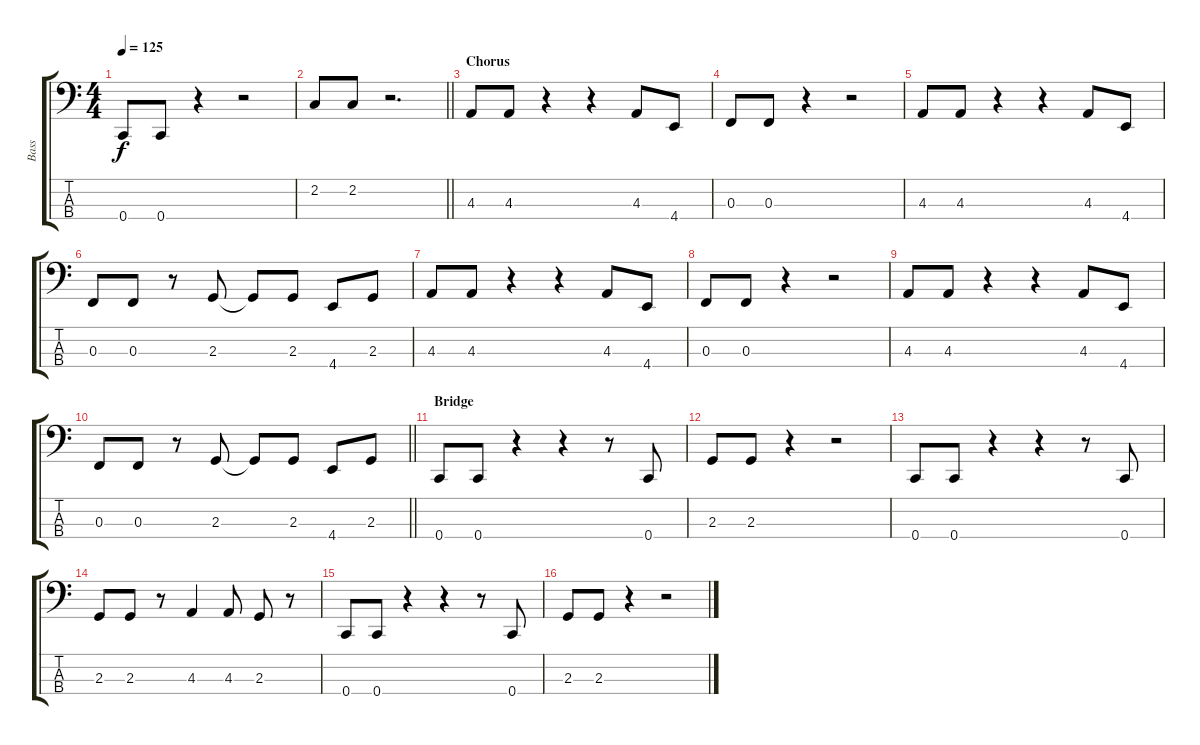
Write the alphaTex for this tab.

\track ("Bass" "Bass") {instrument synthbass2}
\staff {score tabs}
\tuning (Eb2 Bb1 F1 C1) {hide}
\ts (4 4)
\tempo 125
\clef f4
\ks c
0.4.8{dy f} 0.4.8 r.4 r.2 |
\barLineRight lightlight
2.2.8 2.2.8 r.2{d} |
\section ("" "Chorus")
4.3.8 4.3.8 r.4 r.4 4.3.8 4.4.8 |
0.3.8 0.3.8 r.4 r.2 |
4.3.8 4.3.8 r.4 r.4 4.3.8 4.4.8 |
0.3.8 0.3.8 r.8 2.3.8 2.3{t}.8 2.3.8 4.4.8 2.3.8 |
4.3.8 4.3.8 r.4 r.4 4.3.8 4.4.8 |
0.3.8 0.3.8 r.4 r.2 |
4.3.8 4.3.8 r.4 r.4 4.3.8 4.4.8 |
\barLineRight lightlight
0.3.8 0.3.8 r.8 2.3.8 2.3{t}.8 2.3.8 4.4.8 2.3.8 |
\section ("" "Bridge")
0.4.8 0.4.8 r.4 r.4 r.8 0.4.8 |
2.3.8 2.3.8 r.4 r.2 |
0.4.8 0.4.8 r.4 r.4 r.8 0.4.8 |
2.3.8 2.3.8 r.8 4.3.4 4.3.8 2.3.8 r.8 |
0.4.8 0.4.8 r.4 r.4 r.8 0.4.8 |
2.3.8 2.3.8 r.4 r.2
